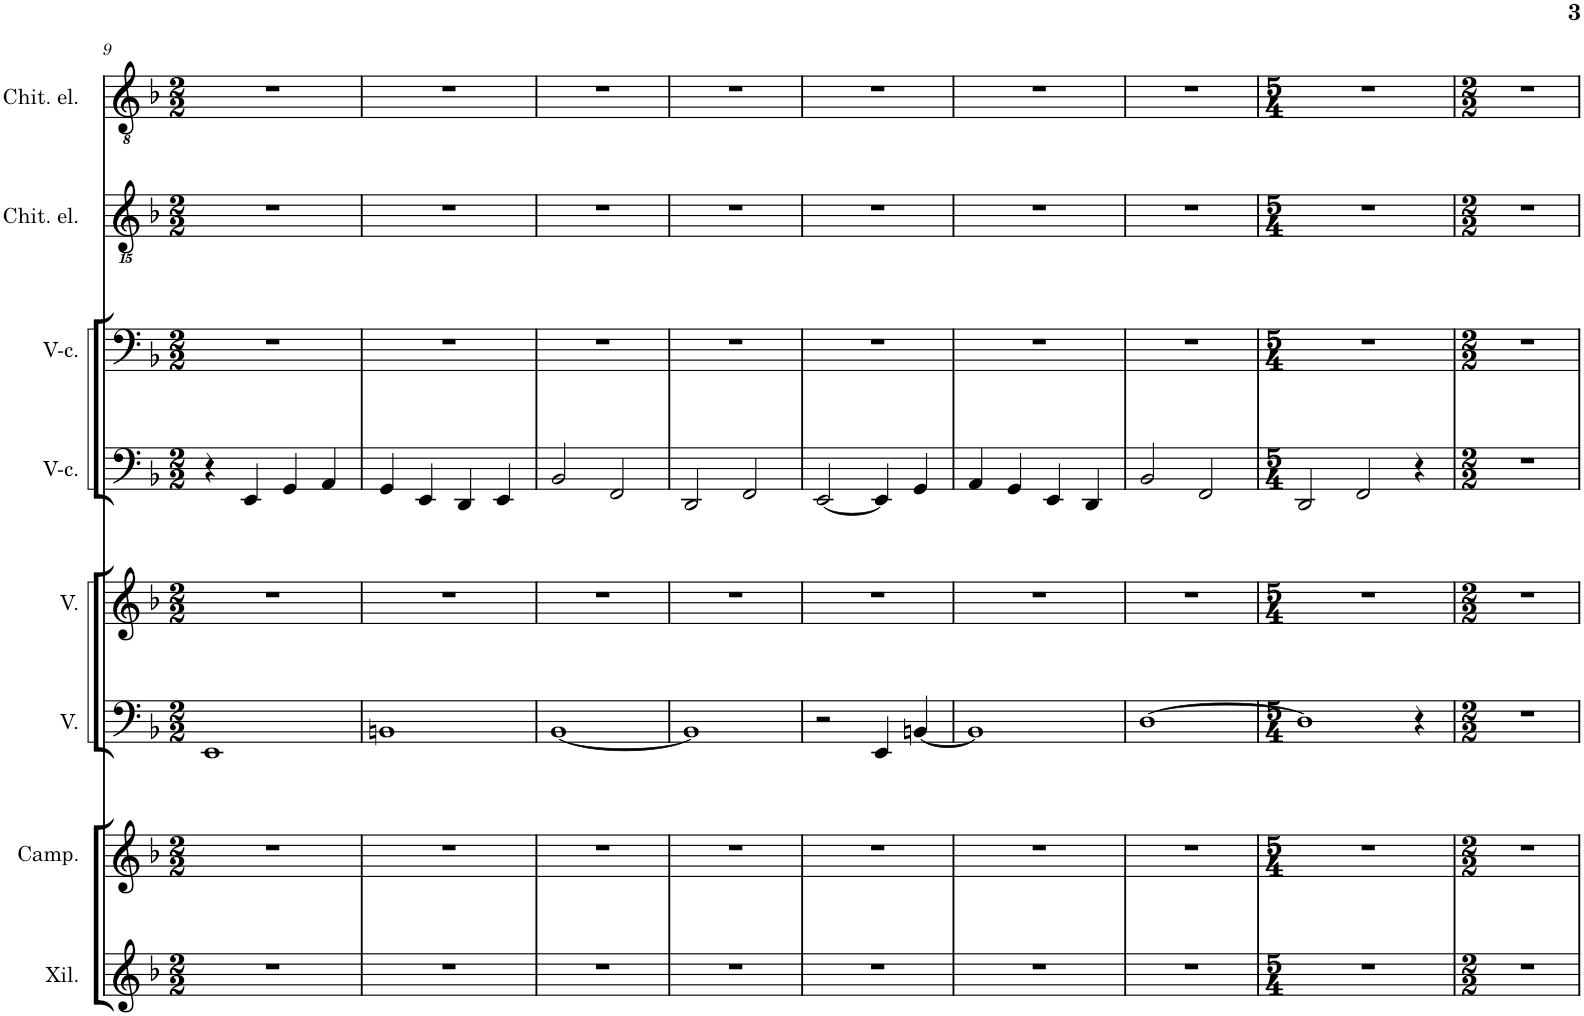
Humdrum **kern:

**kern	**kern	**kern	**kern	**kern	**kern	**kern	**kern
*part8	*part7	*part6	*part5	*part4	*part3	*part2	*part1
*staff8	*staff7	*staff6	*staff5	*staff4	*staff3	*staff2	*staff1
*I"Xilofono	*I"Campanelli	*I"Voce	*I"Voce	*I"Violoncello	*I"Violoncello	*I"Chitarra elettrica	*I"Chitarra elettrica
*I'Xil.	*I'Camp.	*I'V.	*I'V.	*I'V-c.	*I'V-c.	*I'Chit. el.	*I'Chit. el.
!!LO:PB:g=z
*clefG2	*clefG2	*clefF4	*clefG2	*clefF4	*clefF4	*clefGvv2	*clefGv2
*Trd-7c-12	*Trd-14c-24	*	*	*	*	*	*
*k[b-]	*k[b-]	*k[b-]	*k[b-]	*k[b-]	*k[b-]	*k[b-]	*k[b-]
*M2/2	*M2/2	*M2/2	*M2/2	*M2/2	*M2/2	*M2/2	*M2/2
=9	=9	=9	=9	=9	=9	=9	=9
1r	1r	1EE	1r	4r	1r	1r	1r
.	.	.	.	4EE/	.	.	.
.	.	.	.	4GG/	.	.	.
.	.	.	.	4AA/	.	.	.
=10	=10	=10	=10	=10	=10	=10	=10
1r	1r	1BBn	1r	4GG/	1r	1r	1r
.	.	.	.	4EE/	.	.	.
.	.	.	.	4DD/	.	.	.
.	.	.	.	4EE/	.	.	.
=11	=11	=11	=11	=11	=11	=11	=11
1r	1r	[1BB-	1r	2BB-/	1r	1r	1r
.	.	.	.	2FF/	.	.	.
=12	=12	=12	=12	=12	=12	=12	=12
1r	1r	1BB-]	1r	2DD/	1r	1r	1r
.	.	.	.	2FF/	.	.	.
=13	=13	=13	=13	=13	=13	=13	=13
1r	1r	2r	1r	[2EE/	1r	1r	1r
.	.	4EE/	.	4EE/]	.	.	.
.	.	[4BBn/	.	4GG/	.	.	.
=14	=14	=14	=14	=14	=14	=14	=14
1r	1r	1BB]	1r	4AA/	1r	1r	1r
.	.	.	.	4GG/	.	.	.
.	.	.	.	4EE/	.	.	.
.	.	.	.	4DD/	.	.	.
=15	=15	=15	=15	=15	=15	=15	=15
1r	1r	[1D	1r	2BB-/	1r	1r	1r
.	.	.	.	2FF/	.	.	.
=16	=16	=16	=16	=16	=16	=16	=16
*M5/4	*M5/4	*M5/4	*M5/4	*M5/4	*M5/4	*M5/4	*M5/4
4%5r	4%5r	1D]	4%5r	2DD/	4%5r	4%5r	4%5r
.	.	.	.	2FF/	.	.	.
.	.	4r	.	4r	.	.	.
=17	=17	=17	=17	=17	=17	=17	=17
*M2/2	*M2/2	*M2/2	*M2/2	*M2/2	*M2/2	*M2/2	*M2/2
1r	1r	1r	1r	1r	1r	1r	1r
=	=	=	=	=	=	=	=
*-	*-	*-	*-	*-	*-	*-	*-
